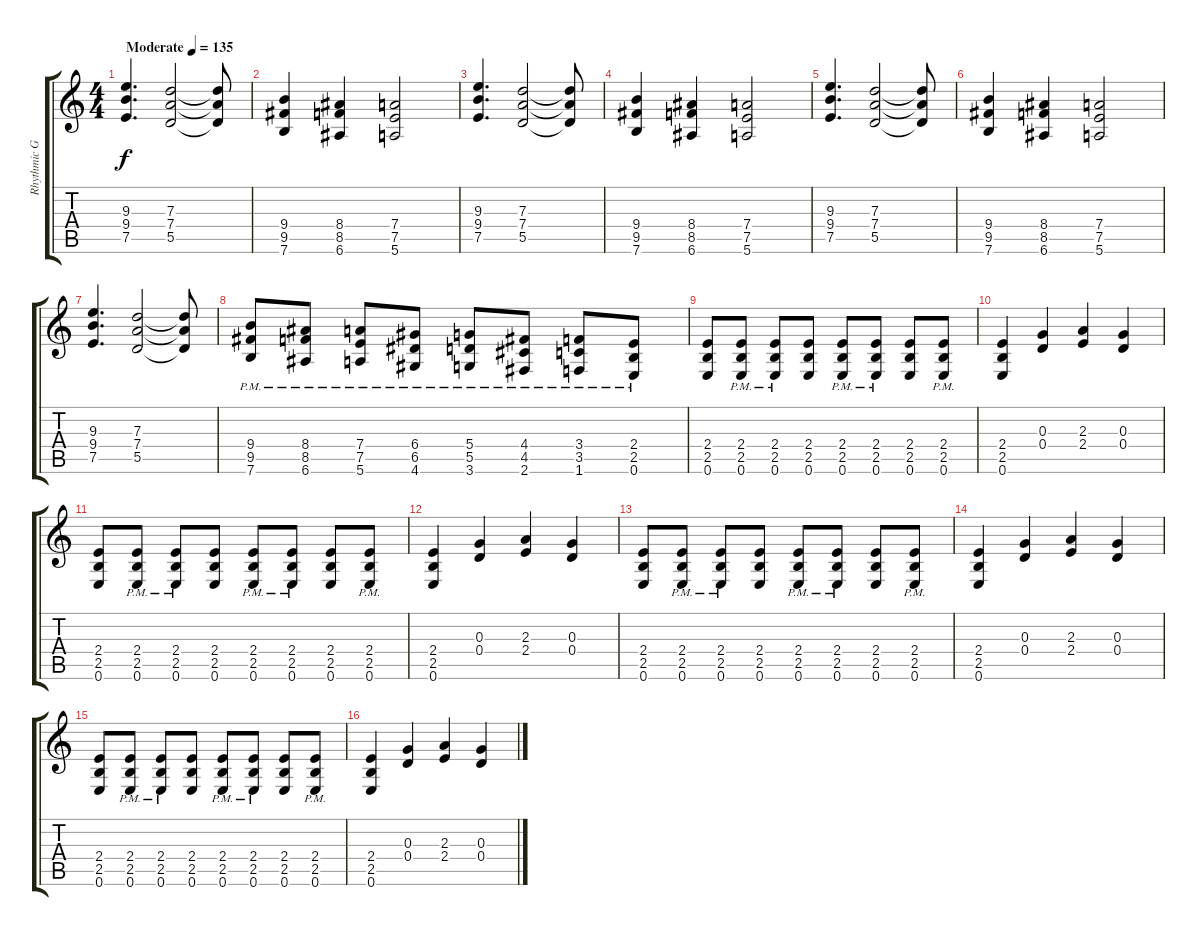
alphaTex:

\track ("Rhythmic Guitar Slash" "Rhythmic G") {instrument distortionguitar}
\staff {score tabs}
\tuning (E4 B3 G3 D3 A2 E2) {hide}
\ts (4 4)
\tempo (135 "Moderate")
\clef g2
\ks c
(9.3 9.4 7.5).4{d dy f instrument distortionguitar} (7.3 7.4 5.5).2 (7.3{t} 7.4{t} 5.5{t}).8 |
(9.4 9.5 7.6).4 (8.4 8.5 6.6).4 (7.4 7.5 5.6).2 |
(9.3 9.4 7.5).4{d} (7.3 7.4 5.5).2 (7.3{t} 7.4{t} 5.5{t}).8 |
(9.4 9.5 7.6).4 (8.4 8.5 6.6).4 (7.4 7.5 5.6).2 |
(9.3 9.4 7.5).4{d} (7.3 7.4 5.5).2 (7.3{t} 7.4{t} 5.5{t}).8 |
(9.4 9.5 7.6).4 (8.4 8.5 6.6).4 (7.4 7.5 5.6).2 |
(9.3 9.4 7.5).4{d} (7.3 7.4 5.5).2 (7.3{t} 7.4{t} 5.5{t}).8 |
(9.4{pm} 9.5{pm} 7.6{pm}).8 (8.4{pm} 8.5{pm} 6.6{pm}).8 (7.4{pm} 7.5{pm} 5.6{pm}).8 (6.4{pm} 6.5{pm} 4.6{pm}).8 (5.4{pm} 5.5{pm} 3.6{pm}).8 (4.4{pm} 4.5{pm} 2.6{pm}).8 (3.4{pm} 3.5{pm} 1.6{pm}).8 (2.4{pm} 2.5{pm} 0.6{pm}).8 |
(2.4 2.5 0.6).8 (2.4{pm} 2.5{pm} 0.6{pm}).8 (2.4{pm} 2.5{pm} 0.6{pm}).8 (2.4 2.5 0.6).8 (2.4{pm} 2.5{pm} 0.6{pm}).8 (2.4{pm} 2.5{pm} 0.6{pm}).8 (2.4 2.5 0.6).8 (2.4 2.5{pm} 0.6).8 |
(2.4 2.5 0.6).4 (0.3 0.4).4 (2.3 2.4).4 (0.3 0.4).4 |
(2.4 2.5 0.6).8 (2.4{pm} 2.5{pm} 0.6{pm}).8 (2.4{pm} 2.5{pm} 0.6{pm}).8 (2.4 2.5 0.6).8 (2.4{pm} 2.5{pm} 0.6{pm}).8 (2.4{pm} 2.5{pm} 0.6{pm}).8 (2.4 2.5 0.6).8 (2.4{pm} 2.5{pm} 0.6{pm}).8 |
(2.4 2.5 0.6).4 (0.3 0.4).4 (2.3 2.4).4 (0.3 0.4).4 |
(2.4 2.5 0.6).8 (2.4{pm} 2.5{pm} 0.6{pm}).8 (2.4{pm} 2.5{pm} 0.6{pm}).8 (2.4 2.5 0.6).8 (2.4{pm} 2.5{pm} 0.6{pm}).8 (2.4{pm} 2.5{pm} 0.6{pm}).8 (2.4 2.5 0.6).8 (2.4{pm} 2.5{pm} 0.6{pm}).8 |
(2.4 2.5 0.6).4 (0.3 0.4).4 (2.3 2.4).4 (0.3 0.4).4 |
(2.4 2.5 0.6).8 (2.4{pm} 2.5{pm} 0.6{pm}).8 (2.4{pm} 2.5{pm} 0.6{pm}).8 (2.4 2.5 0.6).8 (2.4{pm} 2.5{pm} 0.6{pm}).8 (2.4{pm} 2.5{pm} 0.6{pm}).8 (2.4 2.5 0.6).8 (2.4{pm} 2.5{pm} 0.6{pm}).8 |
(2.4 2.5 0.6).4 (0.3 0.4).4 (2.3 2.4).4 (0.3 0.4).4
